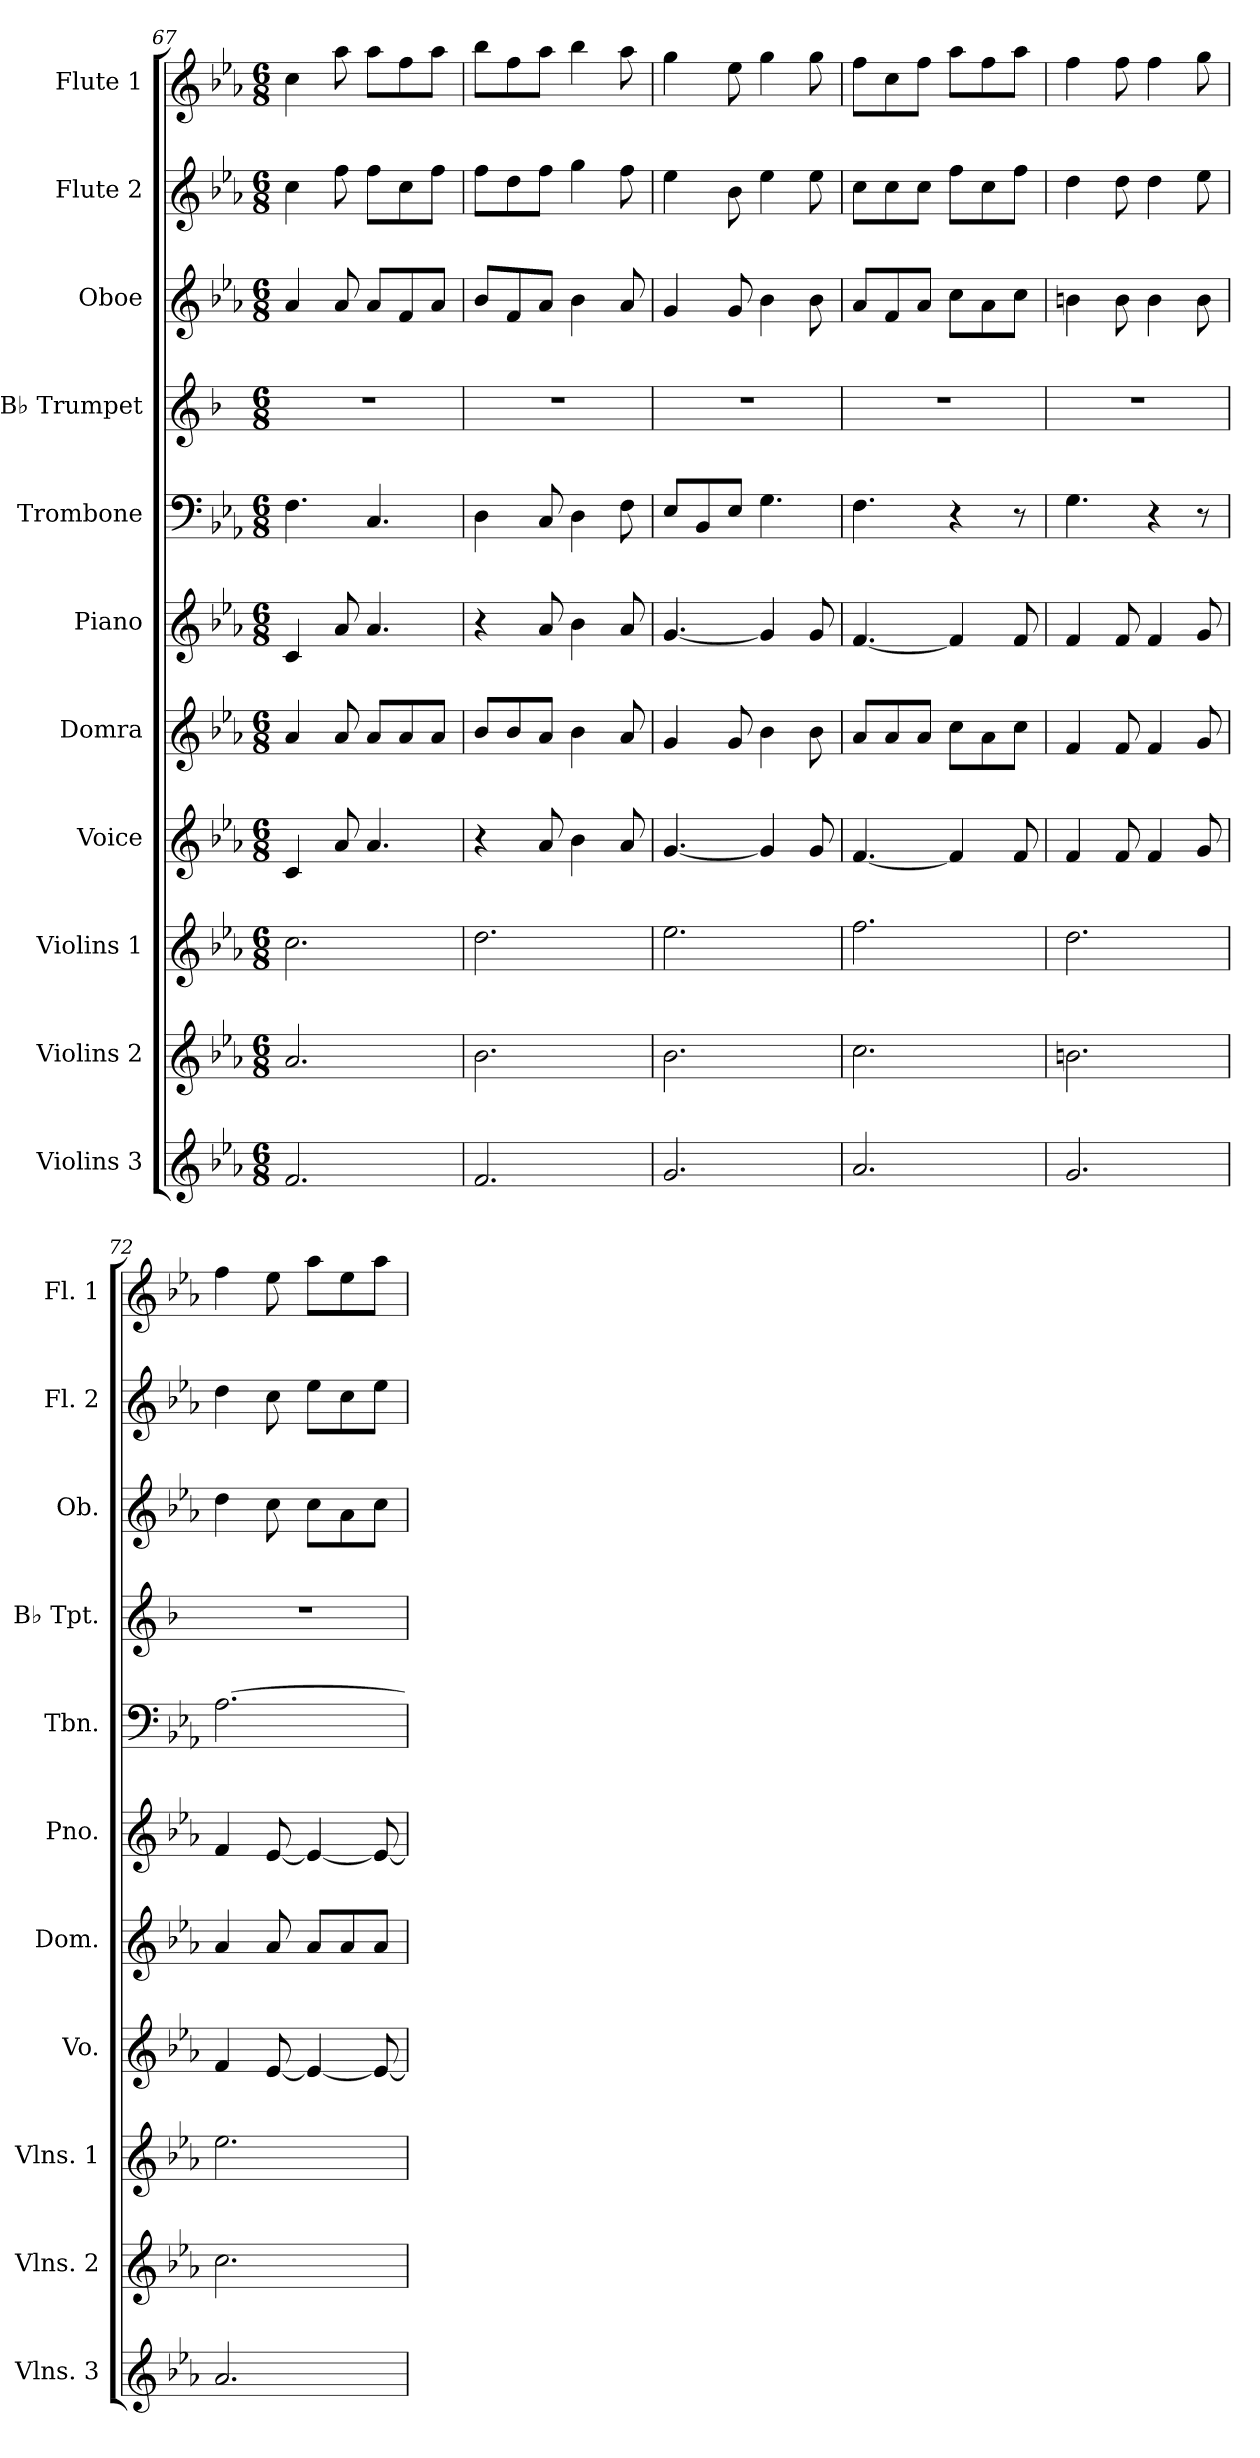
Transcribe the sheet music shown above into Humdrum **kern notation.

**kern	**kern	**kern	**kern	**kern	**kern	**kern	**kern	**kern	**kern	**kern
*part11	*part10	*part9	*part8	*part7	*part6	*part5	*part4	*part3	*part2	*part1
*staff11	*staff10	*staff9	*staff8	*staff7	*staff6	*staff5	*staff4	*staff3	*staff2	*staff1
*I"Violins 3	*I"Violins 2	*I"Violins 1	*I"Voice	*I"Domra	*I"Piano	*I"Trombone	*I"B♭ Trumpet	*I"Oboe	*I"Flute 2	*I"Flute 1
*I'Vlns. 3	*I'Vlns. 2	*I'Vlns. 1	*I'Vo.	*I'Dom.	*I'Pno.	*I'Tbn.	*I'B♭ Tpt.	*I'Ob.	*I'Fl. 2	*I'Fl. 1
*clefG2	*clefG2	*clefG2	*clefG2	*clefG2	*clefG2	*clefF4	*clefG2	*clefG2	*clefG2	*clefG2
*	*	*	*	*	*	*	*ITrd1c2	*	*	*
*k[b-e-a-]	*k[b-e-a-]	*k[b-e-a-]	*k[b-e-a-]	*k[b-e-a-]	*k[b-e-a-]	*k[b-e-a-]	*k[b-e-a-]	*k[b-e-a-]	*k[b-e-a-]	*k[b-e-a-]
*M6/8	*M6/8	*M6/8	*M6/8	*M6/8	*M6/8	*M6/8	*M6/8	*M6/8	*M6/8	*M6/8
=67	=67	=67	=67	=67	=67	=67	=67	=67	=67	=67
2.f/	2.a-/	2.cc\	4c/	4a-/	4c/	4.F\	2.r	4a-/	4cc\	4cc\
.	.	.	8a-/	8a-/	8a-/	.	.	8a-/	8ff\	8aa-\
.	.	.	4.a-/	8a-/L	4.a-/	4.C/	.	8a-/L	8ff\L	8aa-\L
.	.	.	.	8a-/	.	.	.	8f/	8cc\	8ff\
.	.	.	.	8a-/J	.	.	.	8a-/J	8ff\J	8aa-\J
=68	=68	=68	=68	=68	=68	=68	=68	=68	=68	=68
2.f/	2.b-\	2.dd\	4r	8b-/L	4r	4D\	2.r	8b-/L	8ff\L	8bb-\L
.	.	.	.	8b-/	.	.	.	8f/	8dd\	8ff\
.	.	.	8a-/	8a-/J	8a-/	8C/	.	8a-/J	8ff\J	8aa-\J
.	.	.	4b-\	4b-\	4b-\	4D\	.	4b-\	4gg\	4bb-\
.	.	.	8a-/	8a-/	8a-/	8F\	.	8a-/	8ff\	8aa-\
!!LO:PB:g=z
=69	=69	=69	=69	=69	=69	=69	=69	=69	=69	=69
2.g/	2.b-\	2.ee-\	[4.g/	4g/	[4.g/	8E-/L	2.r	4g/	4ee-\	4gg\
.	.	.	.	.	.	8BB-/	.	.	.	.
.	.	.	.	8g/	.	8E-/J	.	8g/	8b-\	8ee-\
.	.	.	4g/]	4b-\	4g/]	4.G\	.	4b-\	4ee-\	4gg\
.	.	.	8g/	8b-\	8g/	.	.	8b-\	8ee-\	8gg\
=70	=70	=70	=70	=70	=70	=70	=70	=70	=70	=70
2.a-/	2.cc\	2.ff\	[4.f/	8a-/L	[4.f/	4.F\	2.r	8a-/L	8cc\L	8ff\L
.	.	.	.	8a-/	.	.	.	8f/	8cc\	8cc\
.	.	.	.	8a-/J	.	.	.	8a-/J	8cc\J	8ff\J
.	.	.	4f/]	8cc\L	4f/]	4r	.	8cc\L	8ff\L	8aa-\L
.	.	.	.	8a-\	.	.	.	8a-\	8cc\	8ff\
.	.	.	8f/	8cc\J	8f/	8r	.	8cc\J	8ff\J	8aa-\J
=71	=71	=71	=71	=71	=71	=71	=71	=71	=71	=71
2.g/	2.bn\	2.dd\	4f/	4f/	4f/	4.G\	2.r	4bn\	4dd\	4ff\
.	.	.	8f/	8f/	8f/	.	.	8b\	8dd\	8ff\
.	.	.	4f/	4f/	4f/	4r	.	4b\	4dd\	4ff\
.	.	.	8g/	8g/	8g/	8r	.	8b\	8ee-\	8gg\
=72	=72	=72	=72	=72	=72	=72	=72	=72	=72	=72
2.a-/	2.cc\	2.ee-\	4f/	4a-/	4f/	[2.A-\	2.r	4dd\	4dd\	4ff\
.	.	.	[8e-/	8a-/	[8e-/	.	.	8cc\	8cc\	8ee-\
.	.	.	4e-/_	8a-/L	4e-/_	.	.	8cc\L	8ee-\L	8aa-\L
.	.	.	.	8a-/	.	.	.	8a-\	8cc\	8ee-\
.	.	.	8e-/_	8a-/J	8e-/_	.	.	8cc\J	8ee-\J	8aa-\J
=	=	=	=	=	=	=	=	=	=	=
*-	*-	*-	*-	*-	*-	*-	*-	*-	*-	*-
